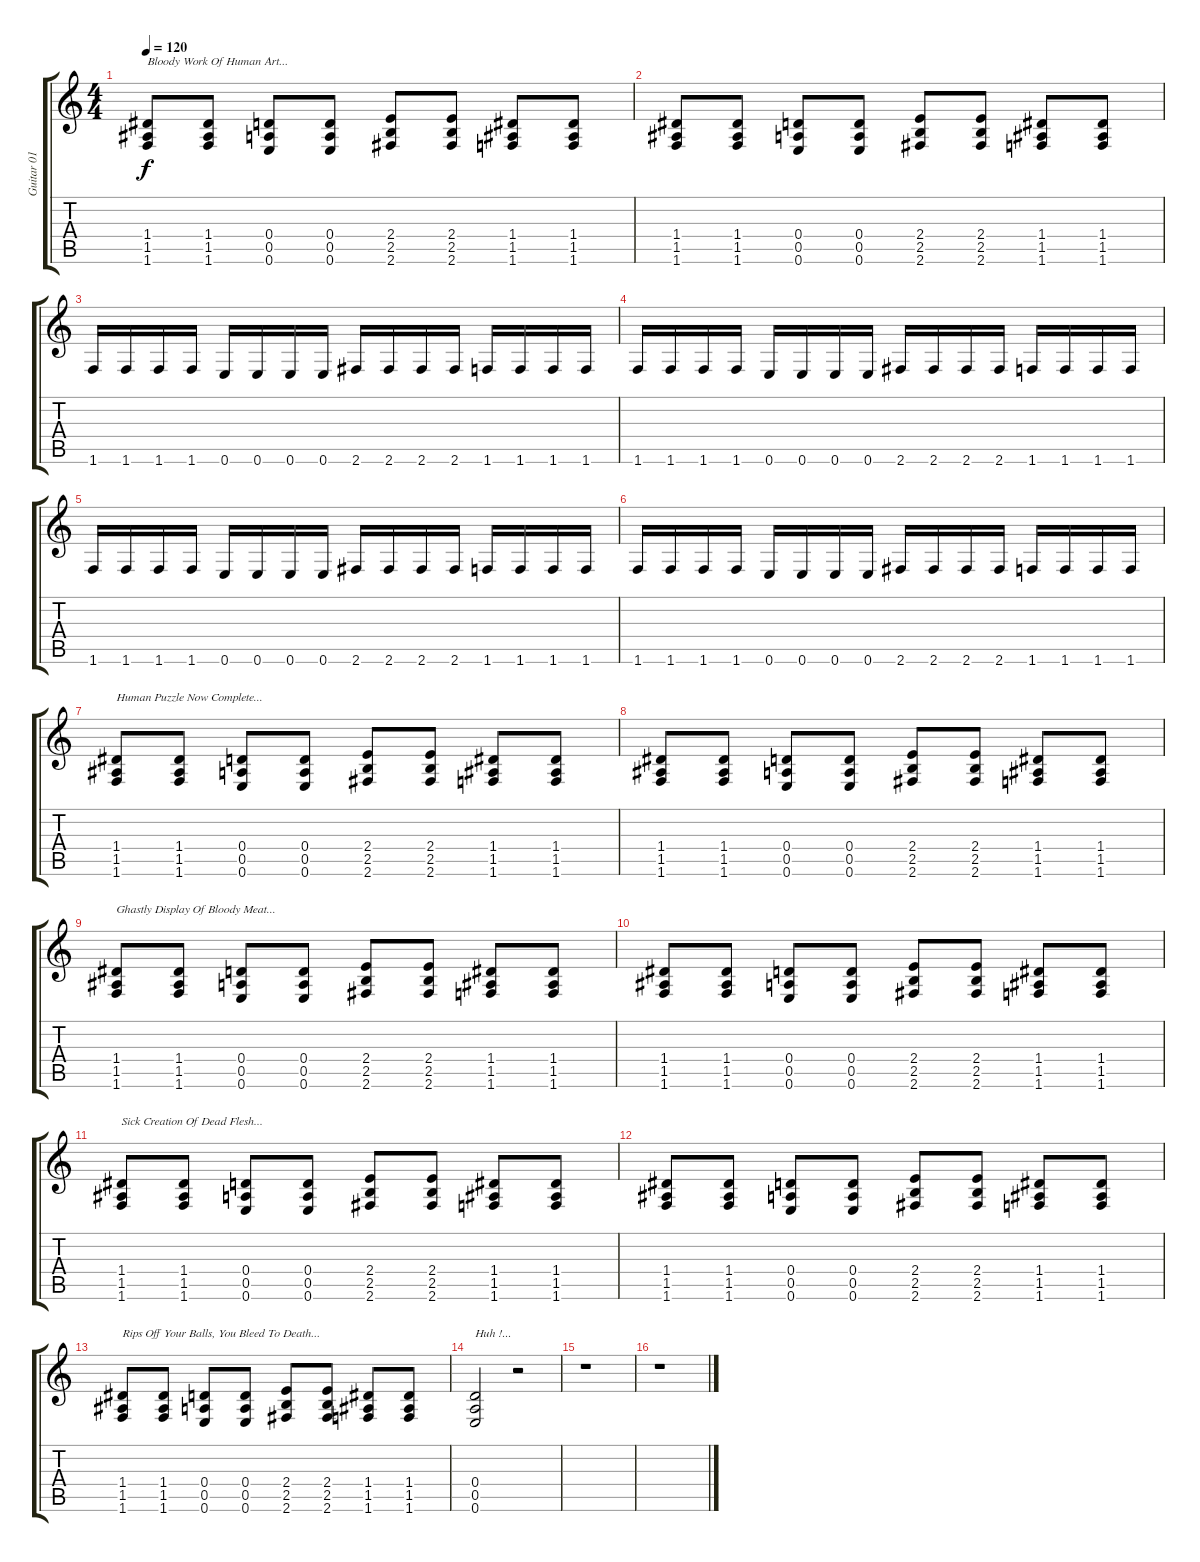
\track ("Guitar 01" "Guitar 01") {instrument distortionguitar}
\staff {score tabs}
\tuning (E4 B3 G3 D3 A2 E2) {hide}
\ts (4 4)
\tempo 120
\clef g2
\ks c
(1.4 1.5 1.6).8{txt "Bloody Work Of Human Art..." dy f} (1.4 1.5 1.6).8 (0.4 0.5 0.6).8 (0.4 0.5 0.6).8 (2.4 2.5 2.6).8 (2.4 2.5 2.6).8 (1.4 1.5 1.6).8 (1.4 1.5 1.6).8 |
(1.4 1.5 1.6).8 (1.4 1.5 1.6).8 (0.4 0.5 0.6).8 (0.4 0.5 0.6).8 (2.4 2.5 2.6).8 (2.4 2.5 2.6).8 (1.4 1.5 1.6).8 (1.4 1.5 1.6).8 |
1.6.16 1.6.16 1.6.16 1.6.16 0.6.16 0.6.16 0.6.16 0.6.16 2.6.16 2.6.16 2.6.16 2.6.16 1.6.16 1.6.16 1.6.16 1.6.16 |
1.6.16 1.6.16 1.6.16 1.6.16 0.6.16 0.6.16 0.6.16 0.6.16 2.6.16 2.6.16 2.6.16 2.6.16 1.6.16 1.6.16 1.6.16 1.6.16 |
1.6.16 1.6.16 1.6.16 1.6.16 0.6.16 0.6.16 0.6.16 0.6.16 2.6.16 2.6.16 2.6.16 2.6.16 1.6.16 1.6.16 1.6.16 1.6.16 |
1.6.16 1.6.16 1.6.16 1.6.16 0.6.16 0.6.16 0.6.16 0.6.16 2.6.16 2.6.16 2.6.16 2.6.16 1.6.16 1.6.16 1.6.16 1.6.16 |
(1.4 1.5 1.6).8{txt "Human Puzzle Now Complete..."} (1.4 1.5 1.6).8 (0.4 0.5 0.6).8 (0.4 0.5 0.6).8 (2.4 2.5 2.6).8 (2.4 2.5 2.6).8 (1.4 1.5 1.6).8 (1.4 1.5 1.6).8 |
(1.4 1.5 1.6).8 (1.4 1.5 1.6).8 (0.4 0.5 0.6).8 (0.4 0.5 0.6).8 (2.4 2.5 2.6).8 (2.4 2.5 2.6).8 (1.4 1.5 1.6).8 (1.4 1.5 1.6).8 |
(1.4 1.5 1.6).8{txt "Ghastly Display Of Bloody Meat..."} (1.4 1.5 1.6).8 (0.4 0.5 0.6).8 (0.4 0.5 0.6).8 (2.4 2.5 2.6).8 (2.4 2.5 2.6).8 (1.4 1.5 1.6).8 (1.4 1.5 1.6).8 |
(1.4 1.5 1.6).8 (1.4 1.5 1.6).8 (0.4 0.5 0.6).8 (0.4 0.5 0.6).8 (2.4 2.5 2.6).8 (2.4 2.5 2.6).8 (1.4 1.5 1.6).8 (1.4 1.5 1.6).8 |
(1.4 1.5 1.6).8{txt "Sick Creation Of Dead Flesh..."} (1.4 1.5 1.6).8 (0.4 0.5 0.6).8 (0.4 0.5 0.6).8 (2.4 2.5 2.6).8 (2.4 2.5 2.6).8 (1.4 1.5 1.6).8 (1.4 1.5 1.6).8 |
(1.4 1.5 1.6).8 (1.4 1.5 1.6).8 (0.4 0.5 0.6).8 (0.4 0.5 0.6).8 (2.4 2.5 2.6).8 (2.4 2.5 2.6).8 (1.4 1.5 1.6).8 (1.4 1.5 1.6).8 |
(1.4 1.5 1.6).8{txt "Rips Off Your Balls, You Bleed To Death..."} (1.4 1.5 1.6).8 (0.4 0.5 0.6).8 (0.4 0.5 0.6).8 (2.4 2.5 2.6).8 (2.4 2.5 2.6).8 (1.4 1.5 1.6).8 (1.4 1.5 1.6).8 |
(0.4 0.5 0.6).2{txt "Huh !..."} r.2 |
r.1 |
r.1
